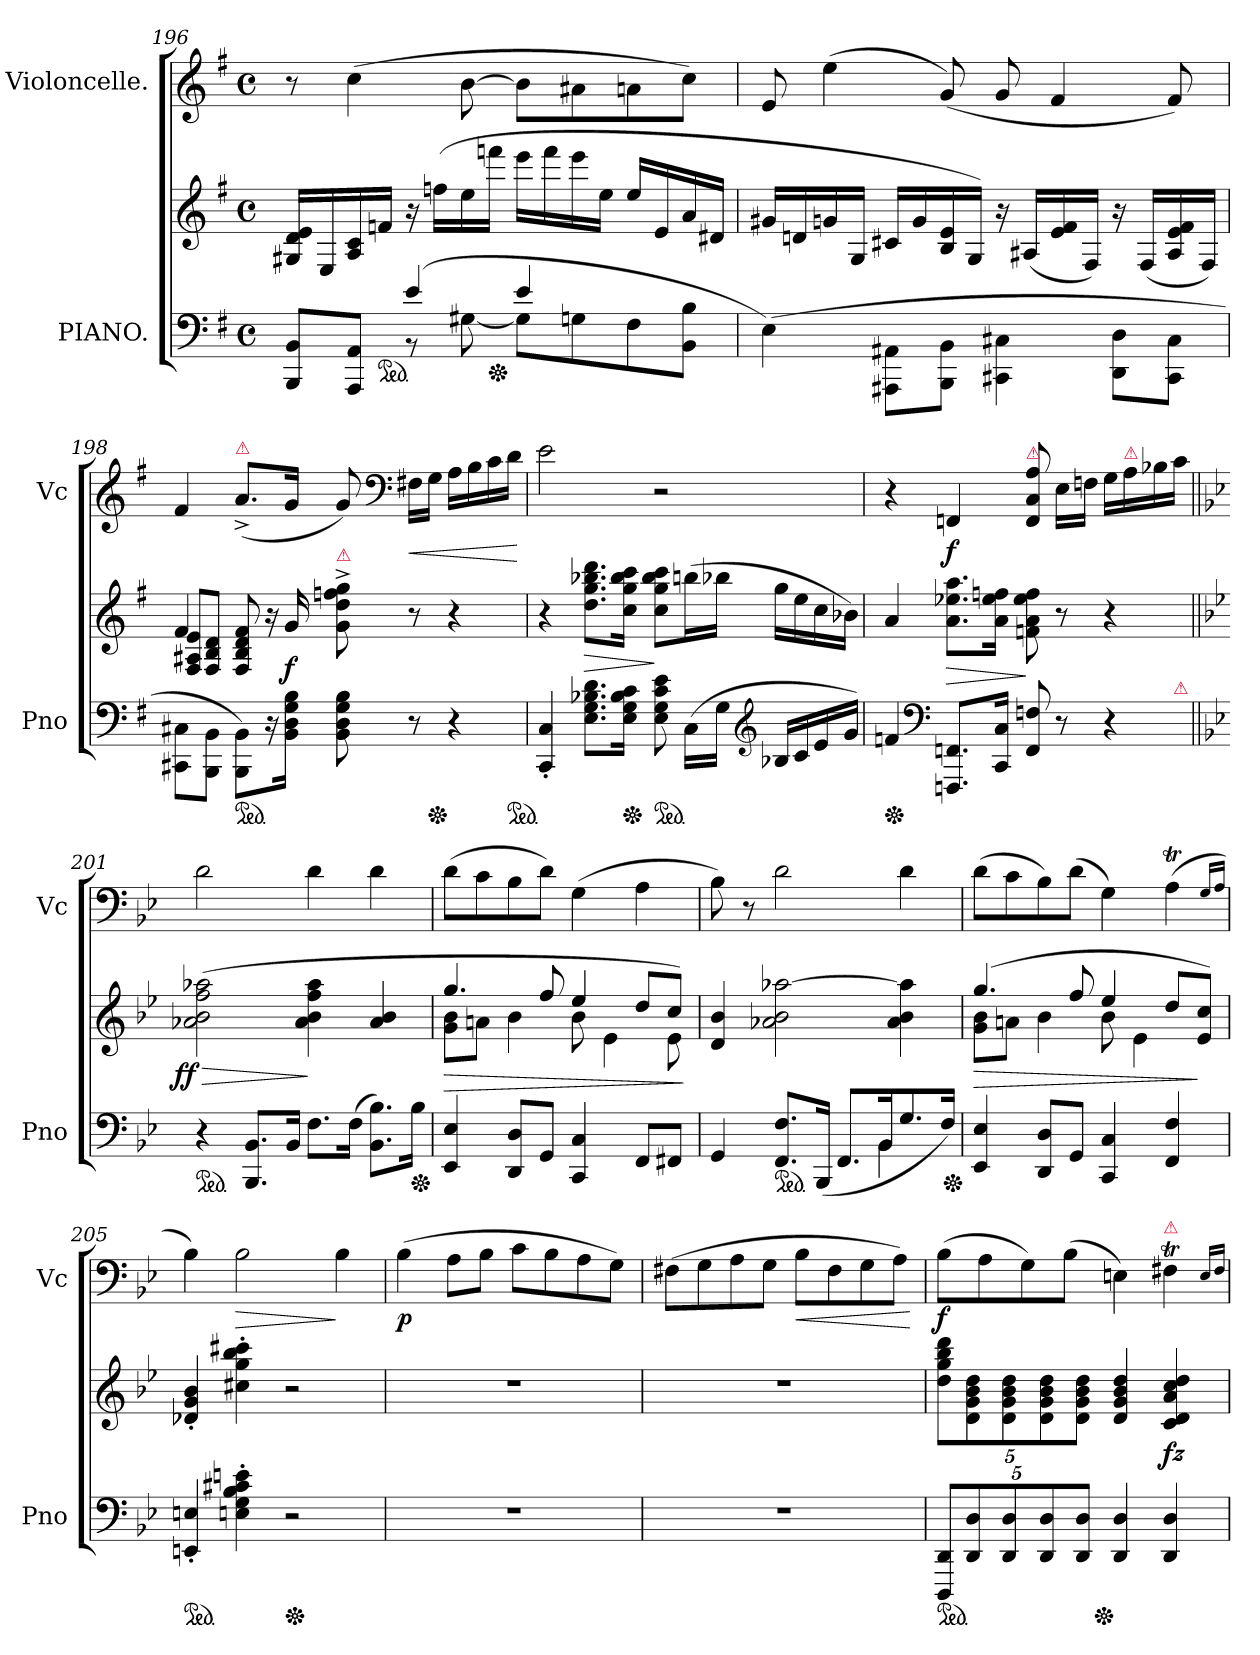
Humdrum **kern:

**kern	**kern	**dynam	**kern	**dynam
*part2	*part2	*part2	*part1	*part1
*staff3	*staff2	*staff2/3	*staff1	*staff1
*I"PIANO.	*	*	*I"Violoncelle.	*
*I'Pno	*	*	*I'Vc	*
*clefF4	*clefG2	*	*clefG2	*
*k[f#]	*k[f#]	*	*k[f#]	*
*M4/4	*M4/4	*	*M4/4	*
*met(c)	*met(c)	*	*met(c)	*
=196	=196	=196	=196	=196
*^	*	*	*	*
4rAyy	8BBB 8BBL	16G#X/ 16d/ 16e/LL	.	8r	.
.	.	16E/	.	.	.
.	8AAA 8AAJ	16A/ 16c/	.	(>4cc!	.
*ped	*	*	*	*	*
.	.	16fnJJ	.	.	.
(>4e	8r	16r	.	.	.
.	.	(>16ffnLL	.	.	.
.	[8G#X	16ee	.	[8b!	.
*Xped	*	*	*	*	*
.	.	16fffnJJ	.	.	.
4e	8G#L]	16eeeLL	.	8b!L]	.
.	.	16fff	.	.	.
.	8Gn	16eee	.	8a#X!\	.
.	.	16eeJJ	.	.	.
4reyy	8F#	16ee/LL	.	8an!	.
.	.	16e	.	.	.
.	8BB 8BJ	16a	.	8cc!J)	.
.	.	16d#XJJ	.	.	.
*v	*v	*	*	*	*
=197	=197	=197	=197	=197
(<4E)	16g#XLL	.	8e!	.
.	16dn	.	.	.
.	16gn	.	(>4ee!	.
.	16G/JJ	.	.	.
8AAA#X\ 8AA#X\L	16c#XLL	.	.	.
.	16g	.	.	.
8BBB 8BBJ	16B 16e	.	(<8g!)	.
.	16G/JJ)	.	.	.
4CC#X\ 4C#X\	16r	.	8g!	.
.	(>16A#X/LL	.	.	.
.	16e 16f#	.	4f#!	.
.	16F#/JJ)	.	.	.
8DD 8DL	16r	.	.	.
.	(>16F#/LL	.	.	.
8CC#\ 8C#\J	16A#/ 16e/ 16f#/	.	8f#!)	.
.	16F#/JJ)	.	.	.
=198	=198	=198	=198	=198
*	*^	*	*	*
*	*	*^	*	*	*
8CC#X 8C#XL	4f#	8F#/ 8A#X/ 8e/L	2ryy	.	4f#!	.
8BBB\ 8BB\J	.	8F#/ 8B/ 8d/J	.	.	.	.
!	!	!	!	!	!LO:TX:a:color=crimson:t=⚠	!
*ped	*	*	*	*	*	*
8BBB\ 8BB\L)	8F#/ 8B/ 8d/ 8f#/	4rcccyy	.	.	(<8.a^<!L	.
16r	16r	.	.	.	.	.
16BB 16D 16G 16BJk	16g/	.	.	f	16g!Jk	.
!	!LO:TX:a:color=crimson:t=⚠	!	!	!	!	!
8BB 8D 8G 8B	2rcccyy	8g^< 8dd^< 8ffn^< 8gg^<	8.ryy	.	8g!)	.
*	*	*	*	*	*clefF4	*
!	!	!	!	!	!	!LO:HP:b
8r	.	8r	.	.	16F#X!LL	<
*Xped	*	*	*	*	*	*
.	.	.	4ryy	.	16G!JJ	.
4r	.	4r	.	.	16A!LL	.
.	.	.	.	.	16B!	.
.	.	.	.	.	16c!	.
*ped	*	*	*	*	*	*
.	.	.	16ryy	.	16d!JJ	.
.	.	.	.	.	.	[
*	*v	*v	*v	*	*	*
=199	=199	=199	=199	=199
4CC'< 4C'<	4r	.	2e!	.
8.E 8.G 8.B-X 8.dL	8.dd 8.gg 8.bb-X 8.dddL	>	.	.
*Xped	*	*	*	*
16E 16G 16B- 16cJk	16cc 16gg 16bb- 16cccJk	.	.	.
*ped	*	*	*	*
8E\ 8G\ 8c\ 8e\	8cc 8gg 8bb- 8cccL	]	2r	.
(>16CLL	(>16bbnL	.	.	.
16GJJ	16bb-XJJ	.	.	.
*clefG2	*	*	*	*
16B-XLL	16ggLL	.	.	.
16c	16ee	.	.	.
16e	16cc	.	.	.
16gJJ)	16b-XJJ)	.	.	.
=200	=200	=200	=200	=200
*^	*	*	*	*
*Xped	*	*	*	*	*
4fn	2...ryy	4a/	.	4r	.
*clefF4	*	*	*	*	*
8.FFFn 8.FFnL	.	8.a 8.ee-X 8.aaL	>	4FFn!	f
16CC 16CJk	.	16a 16ee- 16ffnJk	.	.	.
!	!	!	!	!LO:TX:a:color=crimson:t=⚠	!
8FF 8Fn	.	8fn 8a 8ee- 8ff	]	8FF! 8C! 8A!	.
8r	.	8r	.	16E!LL	.
.	.	.	.	16Fn!JJ	.
4r	.	4r	.	16G!LL	.
!	!	!	!	!LO:TX:a:color=crimson:t=⚠	!
.	.	.	.	16A!	.
.	.	.	.	16B-X!	.
!	!LO:TX:a:color=crimson:t=⚠	!	!	!	!
.	16ryy	.	.	16c!JJ	.
*v	*v	*	*	*	*
=201||	=201||	=201||	=201||	=201||
*k[b-e-]	*k[b-e-]	*	*k[b-e-]	*
*^	*	*	*	*
!	!	!	!LO:DY:n=1:rj	!	!
*v	*v	*	*	*	*
*ped	*	*	*	*
4r	(>2a-X 2b- 2ff 2aa-X	> ff	2d!	.
8.BBB- 8.BB-L	.	.	.	.
16BB-Jk	.	.	.	.
8.FL	4a- 4b- 4ff 4aa-	]	4d!	.
(>16FJk	.	.	.	.
8.BB- 8.B-L)	4a- 4b-	.	4d!	.
*Xped	*	*	*	*
16B-Jk	.	.	.	.
=202	=202	=202	=202	=202
*	*^	*	*	*
4EE- 4E-	4.gg	8g 8b-L	>	(>8d!L	.
.	.	8anJ	.	8c!	.
8DD 8DL	.	4b-	.	8B-!	.
8GGJ	8ff	.	.	8d!J)	.
4CC 4C	4ee-	8b-	.	(>4G!	.
.	.	4e-	.	.	.
8FFL	8ddL	.	.	4A!	.
8FF#XJ	8ccJ)	8e-	.	.	.
*	*v	*v	*	*	*
.	.	]	.	.
=203	=203	=203	=203	=203
*^	*	*	*	*
4GG/	2rAAAyy	4d 4b-	.	8B-!)	.
.	.	.	.	8r	.
*ped	*	*	*	*	*
8.FF 8.FL	.	2a-X 2b- [2aa-X	.	2d!	.
(<16BBB-Jk	.	.	.	.	.
8.FFL	8.rgyy	.	.	.	.
16BB-K	4BB-\	.	.	.	.
8.G/	.	4a- 4b- 4aa-]	.	4d!	.
16FJk)	16rEEyy	.	.	.	.
*Xped	*	*	*	*	*
*v	*v	*	*	*	*
=204	=204	=204	=204	=204
*	*^	*	*	*
4EE- 4E-	(>4.gg	8g 8b-L	>	(>8d!L	.
.	.	8anJ	.	8c!	.
8DD 8DL	.	4b-	.	8B-!)	.
8GGJ	8ff	.	.	(>8d!J	.
4CC 4C	4ee-	8b-	.	4G!)	.
.	.	4e-	.	.	.
4FF 4F	8ddL	.	.	(>4At!	.
.	8e- 8ccJ)	8ryy	]	.	.
*	*v	*v	*	*	*
.	.	.	16qqG!/LL	.
.	.	.	16qqA!/JJ	.
=205	=205	=205	=205	=205
*ped	*	*	*	*
4EEn'< 4En'<	4d-X'< 4g'< 4b-'<	.	4B-TTT!)	.
!	!	!	!	!LO:HP:b
4En'> 4G'> 4B-'> 4c#X'> 4en'>	4cc#X'> 4gg'> 4bb-'> 4ccc#X'>	.	2B-!	>
*Xped	*	*	*	*
2r	2r	.	.	.
.	.	.	4B-!	]
=206	=206	=206	=206	=206
1rF	1rdd	.	(>4B-!	p
.	.	.	8A!L	.
.	.	.	8B-!J	.
.	.	.	8c!L	.
.	.	.	8B-!	.
.	.	.	8A!	.
.	.	.	8G!J)	.
=207	=207	=207	=207	=207
1rF	1rdd	.	(>8F#X!L	.
.	.	.	8G!	.
.	.	.	8A!	.
.	.	.	8G!J	.
!	!	!	!	!LO:HP:b
.	.	.	8B-!L	<
.	.	.	8F#!	.
.	.	.	8G!	.
.	.	.	8A!J)	.
.	.	.	.	[
=208	=208	=208	=208	=208
!	!LO:TX:a:color=crimson:t=⚠	!	!	!
!LO:TX:a:color=crimson:t=⚠	!	!	!	!
*ped	*	*	*	*
*	*^	*	*	*
10DDD 10DDL	10dd 10gg 10bb- 10dddL	5%2ryy	.	(>8B-!L	f
10DD 10D	10d 10g 10b- 10dd	.	.	.	.
.	.	.	.	8A!	.
10DD 10D	10d 10g 10b- 10dd	.	.	.	.
.	.	.	.	8G!)	.
10DD 10D	10d 10g 10b- 10dd	.	.	.	.
.	.	.	.	(>8B-!J	.
10DD 10DJ	10d 10g 10b- 10ddJ	20ryy	.	.	.
*Xped	*	*	*	*	*
.	.	5%2ryy	.	.	.
4DD 4D	4d 4g 4b- 4dd	.	.	4En!)	.
!	!	!	!	!LO:TX:a:color=crimson:t=⚠	!
4DD 4D	4c 4d 4a 4cc 4dd	.	fz	4F#Xt!	.
.	.	10.ryy	.	.	.
.	.	.	.	16qqE!/LL	.
.	.	.	.	16qqF#!/JJ	.
*	*v	*v	*	*	*
=	=	=	=	=
*-	*-	*-	*-	*-
